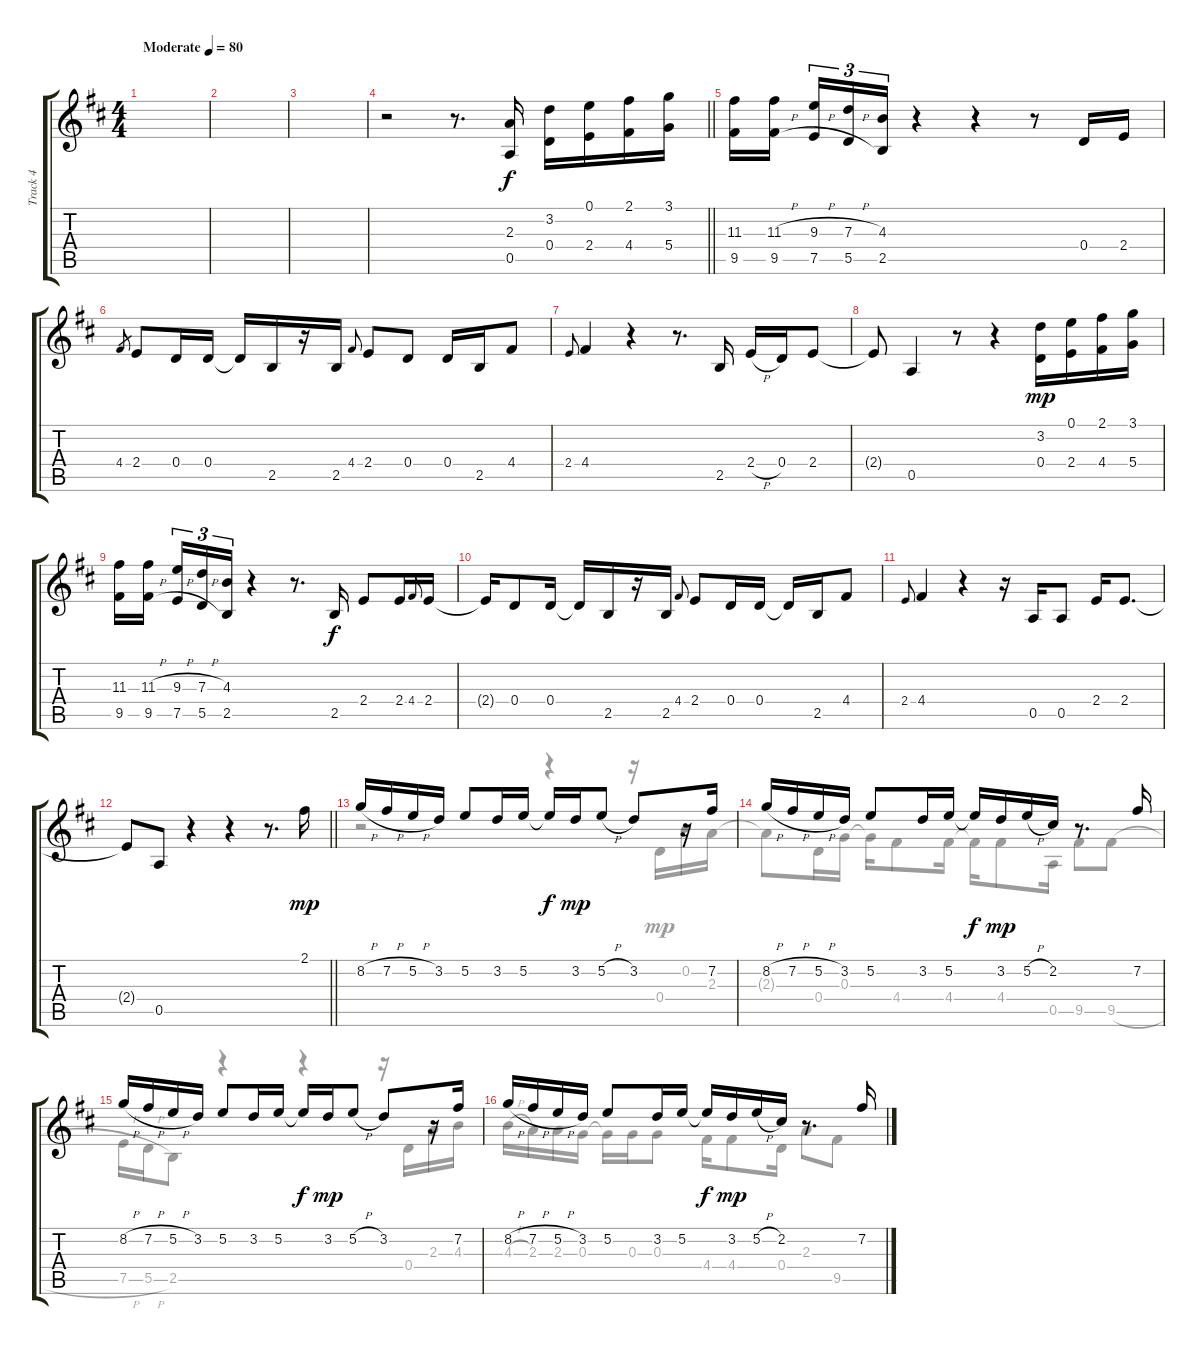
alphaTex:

\track ("Track 4" "Track 4") {instrument electricguitarjazz}
\staff {score tabs}
\tuning (E4 B3 G3 D3 A2 E2) {hide}
\voice
\ts (4 4)
\tempo (80 "Moderate")
\clef g2
\ks bminor
|
|
|
\barLineRight lightlight
r.2 r.8{d} (2.3 0.5).16 (3.2 0.4).16 (0.1 2.4).16 (2.1 4.4).16 (3.1 5.4).16 |
(11.3 9.5).16 (11.3{h} 9.5{h}).16{beam splitsecondary} (9.3{h} 7.5{h}).16{tu (3 2)} (7.3{h} 5.5{h}).16{tu (3 2)} (4.3 2.5).16{tu (3 2)} r.4 r.4 r.8 0.4.16{dy f} 2.4.16 |
4.4.8{gr} 2.4.8 0.4.16 0.4.16 0.4{t}.16 2.5.16 r.16 2.5.16 4.4.8{gr onbeat} 2.4.8 0.4.8 0.4.16 2.5.16 4.4.8 |
2.4.8{gr onbeat} 4.4.4 r.4 r.8{d} 2.5.16 2.4{h}.16 0.4.16 2.4.8 |
2.4{t}.8 0.5.4 r.8 r.4 (3.2 0.4).16{dy mp} (0.1 2.4).16 (2.1 4.4).16 (3.1 5.4).16 |
(11.3 9.5).16 (11.3{h} 9.5{h}).16{beam splitsecondary} (9.3{h} 7.5{h}).16{tu (3 2)} (7.3{h} 5.5{h}).16{tu (3 2)} (4.3 2.5).16{tu (3 2)} r.4 r.8{d} 2.5.16{dy f} 2.4.8 2.4.16 4.4.8{gr onbeat} 2.4.16 |
2.4{t}.16 0.4.8 0.4.16 0.4{t}.16 2.5.16 r.16 2.5.16 4.4.8{gr onbeat} 2.4.8 0.4.16 0.4.16 0.4{t}.16 2.5.16 4.4.8 |
2.4.8{gr onbeat} 4.4.4 r.4 r.16 0.5.16 0.5.8 2.4.16 2.4.8{d} |
\barLineRight lightlight
2.4{t}.8 0.5.8 r.4 r.4 r.8{d} 2.1.16{dy mp} |
8.2{h}.16 7.2{h}.16 5.2{h}.16 3.2.16 5.2.8 3.2.16 5.2.16 5.2{t}.16{dy f} 3.2.16{dy mp} 5.2{h}.8 3.2.8 r.16 7.2.16 |
8.2{h}.16 7.2{h}.16 5.2{h}.16 3.2.16 5.2.8 3.2.16 5.2.16 5.2{t}.16{dy f} 3.2.16{dy mp} 5.2{h}.16 2.2.16 r.8{d} 7.2.16 |
8.2{h}.16 7.2{h}.16 5.2{h}.16 3.2.16 5.2.8 3.2.16 5.2.16 5.2{t}.16{dy f} 3.2.16{dy mp} 5.2{h}.8 3.2.8 r.16 7.2.16 |
8.2{h}.16 7.2{h}.16 5.2{h}.16 3.2.16 5.2.8 3.2.16 5.2.16 5.2{t}.16{dy f} 3.2.16{dy mp} 5.2{h}.16 2.2.16 r.8{d} 7.2.16
\voice
\clef g2
\ottava regular
\simile none
\ks bminor
|
|
|
\barLineRight lightlight
|
|
|
|
|
|
|
|
\barLineRight lightlight
|
r.2 r.4 r.16 0.4.16 0.2.16 2.3.16 |
2.3{t}.8 0.4.16 0.3.16 0.3{t}.16 4.4.8 4.4.16 4.4{t}.16 4.4.8 0.5.16 9.5.8 9.5{h}.8 |
7.5{h}.16 5.5{h}.16 2.5.8 r.4 r.4 r.16 0.4.16 2.3.16 4.3.16 |
4.3{h}.16 2.3.16 2.3.16 0.3.16 0.3{t}.16 0.3.16 0.3.8 4.4.16 4.4.8 0.4.16 2.3.8 9.5{h}.8
